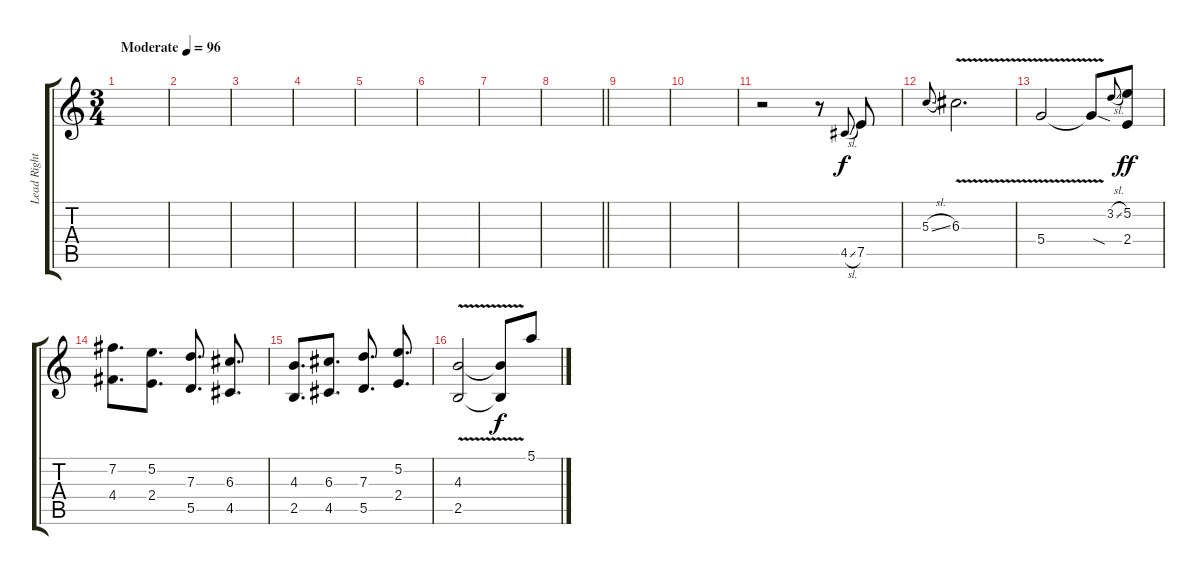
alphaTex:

\track ("Lead Right" "Lead Right") {instrument distortionguitar}
\staff {score tabs}
\tuning (E4 B3 G3 D3 A2 D2) {hide}
\ts (3 4)
\tempo (96 "Moderate")
\clef g2
\ks c
|
|
|
|
|
|
|
\barLineRight lightlight
|
|
|
r.2 r.8 4.5{sl}.8{gr onbeat} 7.5.8 |
5.3{sl}.8{gr onbeat dy f} 6.3{v}.2{d} |
5.4{v}.2 5.4{sod t}.8 3.2{sl}.8{gr onbeat} (5.2 2.4).8{dy ff} |
(7.2 4.4).8{d} (5.2 2.4).8{d} (7.3 5.5).8{d} (6.3 4.5).8{d} |
(4.3 2.5).8{d} (6.3 4.5).8{d} (7.3 5.5).8{d} (5.2 2.4).8{d} |
(4.3{v} 2.5).2 (4.3{t} 2.5{t}).8{dy f} 5.1.8
